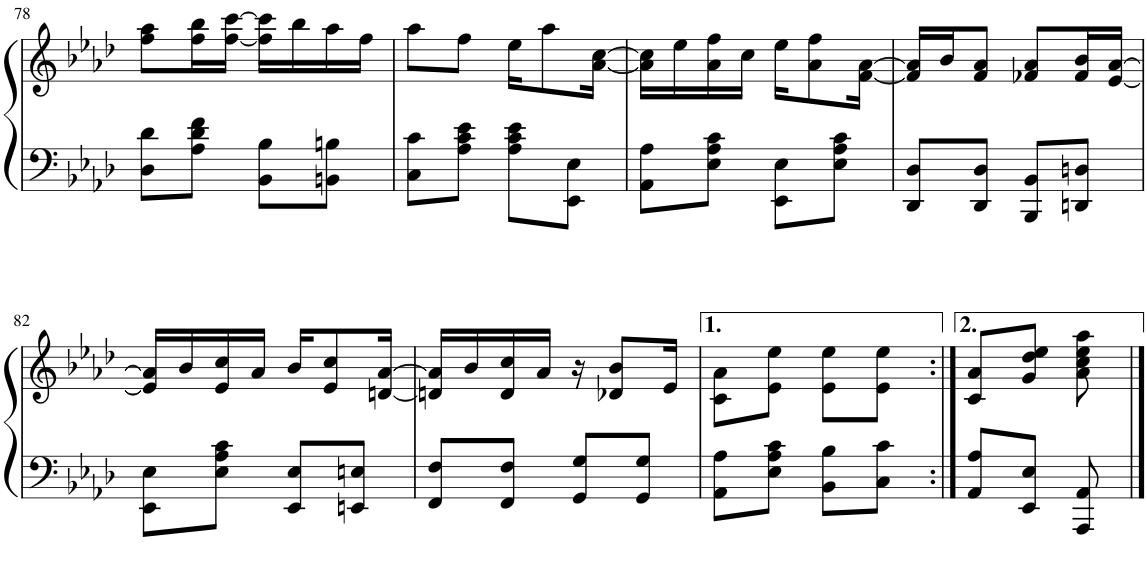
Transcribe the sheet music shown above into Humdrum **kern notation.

**kern	**kern
*part1	*part1
*staff2	*staff1
*I"Piano	*
*I'Pno.	*
!!LO:PB:g=z
*clefF4	*clefG2
*k[b-e-a-d-]	*k[b-e-a-d-]
*M2/4	*M2/4
=78	=78
8D-\ 8d-\L	8ff\ 8aa-\L
8A-\ 8d-\ 8f\J	16ff\ 16bb-\L
.	[16ff\ [16ccc\JJ
8BB-\ 8B-\L	16ff\] 16ccc\]LL
.	16bb-\
8BBn\ 8Bn\J	16aa-\
.	16ff\JJ
=79	=79
8C\ 8c\L	8aa-\L
8A-\ 8c\ 8e-\J	8ff\J
8A-\ 8c\ 8e-\L	16ee-\KL
.	8aa-\
8EE-\ 8E-\J	.
.	[16a-\ [16cc\Jk
=80	=80
8AA-\ 8A-\L	16a-\] 16cc\]LL
.	16ee-\
8E-\ 8A-\ 8c\J	16a-\ 16ff\
.	16cc\JJ
8EE-\ 8E-\L	16ee-\KL
.	8a-\ 8ff\
8E-\ 8A-\ 8c\J	.
.	[16f\ [16a-\Jk
=81	=81
8DD-/ 8D-/L	16f/] 16a-/]LL
.	16b-/J
8DD-/ 8D-/J	8f/ 8a-/J
8BBB-/ 8BB-/L	8f-X/ 8a-/L
8DDn/ 8Dn/J	16f-/ 16b-/L
.	[16e-/ [16a-/JJ
!!LO:LB:g=z
=82	=82
8EE-\ 8E-\L	16e-/] 16a-/]LL
.	16b-/
8E-\ 8A-\ 8c\J	16e-/ 16cc/
.	16a-/JJ
8EE-/ 8E-/L	16b-/KL
.	8e-/ 8cc/
8EEn/ 8En/J	.
.	[16dn/ [16a-/Jk
=83	=83
8FF/ 8F/L	16dn/] 16a-/]LL
.	16b-/
8FF/ 8F/J	16d/ 16cc/
.	16a-/JJ
8GG/ 8G/L	16r
.	8d-X/ 8b-/L
8GG/ 8G/J	.
.	16e-/Jk
=84	=84
8AA-\ 8A-\L	8c\ 8a-\L
8E-\ 8A-\ 8c\J	8e-\ 8ee-\J
8BB-\ 8B-\L	8e-\ 8ee-\L
8C\ 8c\J	8e-\ 8ee-\J
=85:|!	=85:|!
8AA-/ 8A-/L	8c/ 8a-/L
8EE-/ 8E-/J	8g/ 8dd-/ 8ee-/J
8AAA-/ 8AA-/	8a-\ 8cc\ 8ee-\ 8aa-\
==	==
*-	*-
